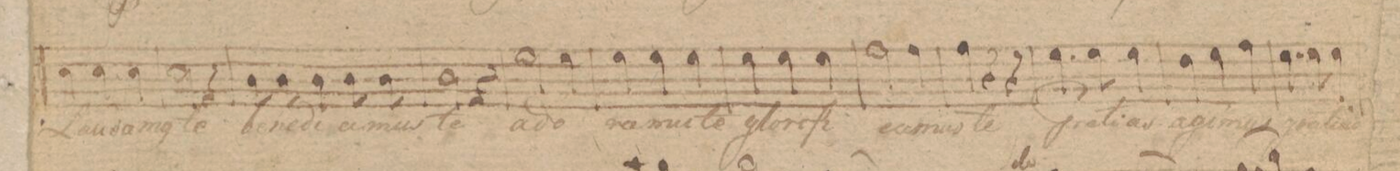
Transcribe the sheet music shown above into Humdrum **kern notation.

**kern	**text	**dynam
*I"Tenore	*	*
*clefC4	*	*
*k[f#c#]	*	*
*M3/4	*	*
4B\	Lau-	f
4B\	-da-	.
4B\	-mus	.
=31	=31	=31
2B\	te	.
4r	.	.
=32	=32	=32
8A\	be-	.
8A\	-ne-	.
4A\	-di-	.
8A\	-ci-	.
8A\	-mus	.
=33	=33	=33
2A\	te	.
4r	.	.
=34	=34	=34
2d\	A-	.
4d\	-do-	.
=35	=35	=35
4d\	-ra-	.
4d\	-mus	.
4d\	te	.
=36	=36	=36
4d\	glo-	.
4d\	-ri-	.
4d\	-fi-	.
=37	=37	=37
2e\	-ca-	.
4e\	-mus	.
=38	=38	=38
4e\	te	.
4r	.	.
4r	.	.
=39	=39	=39
4.d\	Gra-	.
8d\	-ti-	.
4d\	-a	.
=40	=40	=40
4c#\	A-	.
4d\	-gi-	.
4e\	-mus	.
=41	=41	=41
4.d\	gra-	.
8d\	-ti-	.
4d\	-as	.
=42	=42	=42
*-	*-	*-
